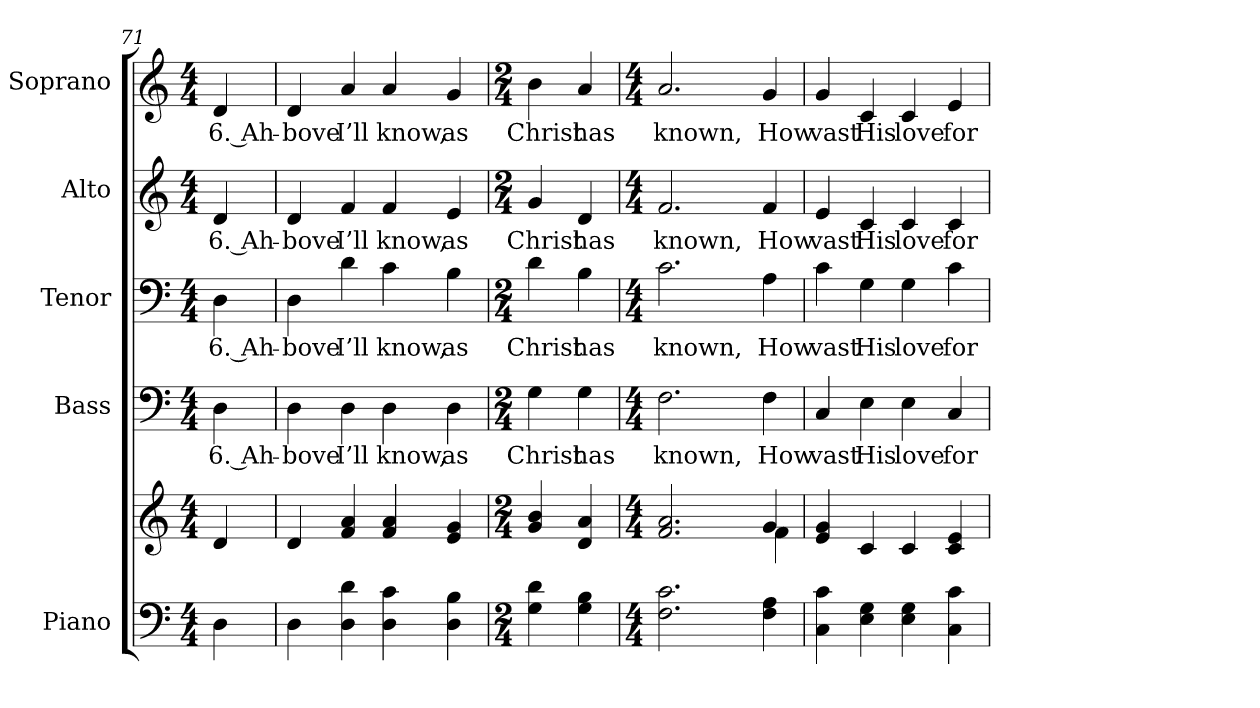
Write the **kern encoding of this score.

**kern	**kern	**kern	**text	**kern	**text	**kern	**text	**kern	**text
*part5	*part5	*part4	*part4	*part3	*part3	*part2	*part2	*part1	*part1
*staff6	*staff5	*staff4	*staff4	*staff3	*staff3	*staff2	*staff2	*staff1	*staff1
*I"Piano	*	*I"Bass	*	*I"Tenor	*	*I"Alto	*	*I"Soprano	*
*I'Pno.	*	*I'B.	*	*I'T.	*	*I'A.	*	*I'S.	*
!!LO:PB:g=z
*clefF4	*clefG2	*clefF4	*	*clefF4	*	*clefG2	*	*clefG2	*
*k[]	*k[]	*k[]	*	*k[]	*	*k[]	*	*k[]	*
*C:	*C:	*C:	*	*C:	*	*C:	*	*C:	*
*M4/4	*M4/4	*M4/4	*	*M4/4	*	*M4/4	*	*M4/4	*
=71	=71	=71	=71	=71	=71	=71	=71	=71	=71
!	!	!	!LO:LY:b:color=#000000	!	!	!	!	!	!
!	!	!	!	!	!LO:LY:b:color=#000000	!	!	!	!
!	!	!	!	!	!	!	!LO:LY:b:color=#000000	!	!
!	!	!	!	!	!	!	!	!	!LO:LY:b:color=#000000
4Di\	4di/	4Di\	6. Ah-	4Di\	6. Ah-	4di/	6. Ah-	4di/	6. Ah-
=72	=72	=72	=72	=72	=72	=72	=72	=72	=72
!	!	!	!LO:LY:b:color=#000000	!	!	!	!	!	!
!	!	!	!	!	!LO:LY:b:color=#000000	!	!	!	!
!	!	!	!	!	!	!	!LO:LY:b:color=#000000	!	!
!	!	!	!	!	!	!	!	!	!LO:LY:b:color=#000000
4Di\	4di/	4Di\	-bove	4Di\	-bove	4di/	-bove	4di/	-bove
!	!	!	!LO:LY:b:color=#000000	!	!	!	!	!	!
!	!	!	!	!	!LO:LY:b:color=#000000	!	!	!	!
!	!	!	!	!	!	!	!LO:LY:b:color=#000000	!	!
!	!	!	!	!	!	!	!	!	!LO:LY:b:color=#000000
4Di\ 4di	4fi/ 4ai	4Di\	I’ll	4di\	I’ll	4fi/	I’ll	4ai/	I’ll
!	!	!	!LO:LY:b:color=#000000	!	!	!	!	!	!
!	!	!	!	!	!LO:LY:b:color=#000000	!	!	!	!
!	!	!	!	!	!	!	!LO:LY:b:color=#000000	!	!
!	!	!	!	!	!	!	!	!	!LO:LY:b:color=#000000
4Di\ 4ci	4fi/ 4ai	4Di\	know,	4ci\	know,	4fi/	know,	4ai/	know,
!	!	!	!LO:LY:b:color=#000000	!	!	!	!	!	!
!	!	!	!	!	!LO:LY:b:color=#000000	!	!	!	!
!	!	!	!	!	!	!	!LO:LY:b:color=#000000	!	!
!	!	!	!	!	!	!	!	!	!LO:LY:b:color=#000000
4Di\ 4Bi	4ei/ 4gi	4Di\	as	4Bi\	as	4ei/	as	4gi/	as
=73	=73	=73	=73	=73	=73	=73	=73	=73	=73
*M2/4	*M2/4	*M2/4	*	*M2/4	*	*M2/4	*	*M2/4	*
!	!	!	!LO:LY:b:color=#000000	!	!	!	!	!	!
!	!	!	!	!	!LO:LY:b:color=#000000	!	!	!	!
!	!	!	!	!	!	!	!LO:LY:b:color=#000000	!	!
!	!	!	!	!	!	!	!	!	!LO:LY:b:color=#000000
4Gi\ 4di	4gi/ 4bi	4Gi\	Christ	4di\	Christ	4gi/	Christ	4bi\	Christ
!	!	!	!LO:LY:b:color=#000000	!	!	!	!	!	!
!	!	!	!	!	!LO:LY:b:color=#000000	!	!	!	!
!	!	!	!	!	!	!	!LO:LY:b:color=#000000	!	!
!	!	!	!	!	!	!	!	!	!LO:LY:b:color=#000000
4Gi\ 4Bi	4di/ 4ai	4Gi\	has	4Bi\	has	4di/	has	4ai/	has
!!LO:PB:g=z
=74	=74	=74	=74	=74	=74	=74	=74	=74	=74
*M4/4	*M4/4	*M4/4	*	*M4/4	*	*M4/4	*	*M4/4	*
*	*^	*	*	*	*	*	*	*	*
!	!	!	!	!LO:LY:b:color=#000000	!	!	!	!	!	!
!	!	!	!	!	!	!LO:LY:b:color=#000000	!	!	!	!
!	!	!	!	!	!	!	!	!LO:LY:b:color=#000000	!	!
!	!	!	!	!	!	!	!	!	!	!LO:LY:b:color=#000000
2.Fi\ 2.ci	2.fi/ 2.ai	2ryy	2.Fi\	known,	2.ci\	known,	2.fi/	known,	2.ai/	known,
.	.	4ryy	.	.	.	.	.	.	.	.
!	!	!	!	!LO:LY:b:color=#000000	!	!	!	!	!	!
!	!	!	!	!	!	!LO:LY:b:color=#000000	!	!	!	!
!	!	!	!	!	!	!	!	!LO:LY:b:color=#000000	!	!
!	!	!	!	!	!	!	!	!	!	!LO:LY:b:color=#000000
4Fi\ 4Ai	4gi/	4fi\	4Fi\	How	4Ai\	How	4fi/	How	4gi/	How
=75	=75	=75	=75	=75	=75	=75	=75	=75	=75	=75
!	!	!	!	!LO:LY:b:color=#000000	!	!	!	!	!	!
!	!	!	!	!	!	!LO:LY:b:color=#000000	!	!	!	!
!	!	!	!	!	!	!	!	!LO:LY:b:color=#000000	!	!
!	!	!	!	!	!	!	!	!	!	!LO:LY:b:color=#000000
4Ci\ 4ci	4ei/ 4gi	2ryy	4Ci/	vast	4ci\	vast	4ei/	vast	4gi/	vast
!	!	!	!	!LO:LY:b:color=#000000	!	!	!	!	!	!
!	!	!	!	!	!	!LO:LY:b:color=#000000	!	!	!	!
!	!	!	!	!	!	!	!	!LO:LY:b:color=#000000	!	!
!	!	!	!	!	!	!	!	!	!	!LO:LY:b:color=#000000
4Ei\ 4Gi	4ci/	.	4Ei\	His	4Gi\	His	4ci/	His	4ci/	His
!	!	!	!	!LO:LY:b:color=#000000	!	!	!	!	!	!
!	!	!	!	!	!	!LO:LY:b:color=#000000	!	!	!	!
!	!	!	!	!	!	!	!	!LO:LY:b:color=#000000	!	!
!	!	!	!	!	!	!	!	!	!	!LO:LY:b:color=#000000
4Ei\ 4Gi	4ci/	2ryy	4Ei\	love	4Gi\	love	4ci/	love	4ci/	love
!	!	!	!	!LO:LY:b:color=#000000	!	!	!	!	!	!
!	!	!	!	!	!	!LO:LY:b:color=#000000	!	!	!	!
!	!	!	!	!	!	!	!	!LO:LY:b:color=#000000	!	!
!	!	!	!	!	!	!	!	!	!	!LO:LY:b:color=#000000
4Ci\ 4ci	4ci/ 4ei	.	4Ci/	for	4ci\	for	4ci/	for	4ei/	for
*	*v	*v	*	*	*	*	*	*	*	*
=	=	=	=	=	=	=	=	=	=
*-	*-	*-	*-	*-	*-	*-	*-	*-	*-
